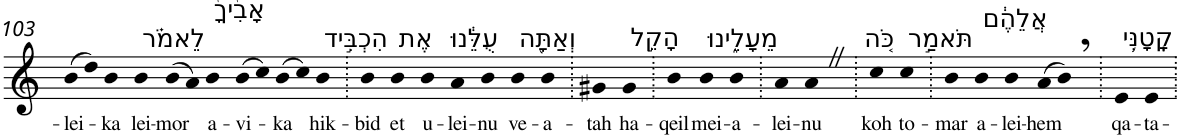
**kern	**text
*part1	*part1
*staff1	*staff1
*I"Piano	*
*I'Pno	*
!!LO:PB:g=z
*clefG2	*
*k[]	*
=103	=103
!	!LO:LY:b
(>8b	-lei-
8dd)	.
!	!LO:LY:b
4b	-ka
!LO:TX:a:t=לֵאמֹ֗ר	!
!	!LO:LY:b
4b	lei-
!	!LO:LY:b
(>8b	-mor
8a)	.
!LO:TX:a:t=אָבִ֙יךָ֙	!
!	!LO:LY:b
4b	a-
!	!LO:LY:b
(>8b	-vi-
8cc)	.
!	!LO:LY:b
(>8b	-ka
8cc)	.
!LO:TX:a:t=הִכְבִּ֣יד	!
!	!LO:LY:b
4b	hik-
=104.	=104.
!	!LO:LY:b
4b	-bid
!LO:TX:a:t=אֶת	!
!	!LO:LY:b
4b	et
!LO:TX:a:t=עֻלֵּ֔נוּ	!
!	!LO:LY:b
4b	u-
!	!LO:LY:b
4a	-lei-
!	!LO:LY:b
4b	-nu
!LO:TX:a:t=וְאַתָּ֖ה	!
!	!LO:LY:b
4b	ve-
!	!LO:LY:b
4b	-a-
=105.	=105.
!	!LO:LY:b
4g#X	-tah
!LO:TX:a:t=הָקֵ֣ל	!
!	!LO:LY:b
4g#	ha-
=106.	=106.
!	!LO:LY:b
4b	-qeil
!LO:TX:a:t=מֵעָלֵ֑ינוּ	!
!	!LO:LY:b
4b	mei-
!	!LO:LY:b
4b	-a-
=107.	=107.
!	!LO:LY:b
4a	-lei-
!	!LO:LY:b
4aZ	-nu
=108.	=108.
!LO:TX:a:t=כֹּ֚ה	!
!	!LO:LY:b
4cc	koh
!LO:TX:a:t=תֹּאמַ֣ר	!
!	!LO:LY:b
4cc	to-
=109.	=109.
!	!LO:LY:b
4b	-mar
!LO:TX:a:t=אֲלֵהֶ֔ם	!
!	!LO:LY:b
4b	a-
!	!LO:LY:b
4b	-lei-
!	!LO:LY:b
(>8a	-hem
8b,)	.
=110.	=110.
!LO:TX:a:t=קָֽטָנִּ֥י	!
!	!LO:LY:b
4e	qa-
!	!LO:LY:b
4e	-ta-
=.	=.
*-	*-
